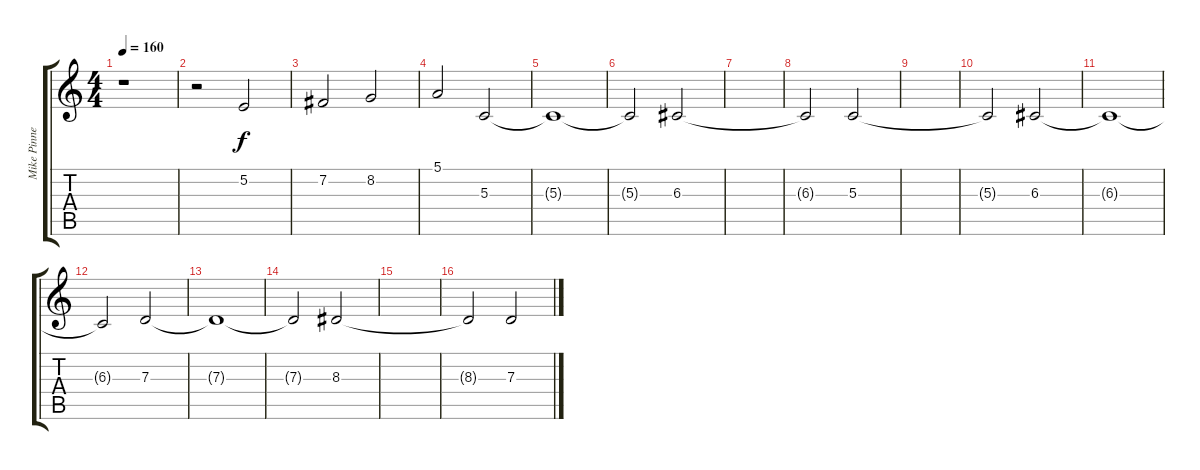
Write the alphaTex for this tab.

\track ("Mike Pinnella (Strings)" "Mike Pinne") {instrument synthstrings1}
\staff {score tabs}
\tuning (E4 B3 G3 D3 A2 D2) {hide}
\ts (4 4)
\tempo 160
\clef g2
\ks c
r.1{dy f} |
r.2 5.2.2{volume 14 balance 8} |
7.2.2 8.2.2 |
5.1.2 5.3.2 |
5.3{t}.1 |
5.3{t}.2 6.3.2 |
|
6.3{t}.2 5.3.2 |
|
5.3{t}.2 6.3.2 |
6.3{t}.1 |
6.3{t}.2 7.3.2 |
7.3{t}.1 |
7.3{t}.2 8.3.2 |
|
8.3{t}.2 7.3.2
